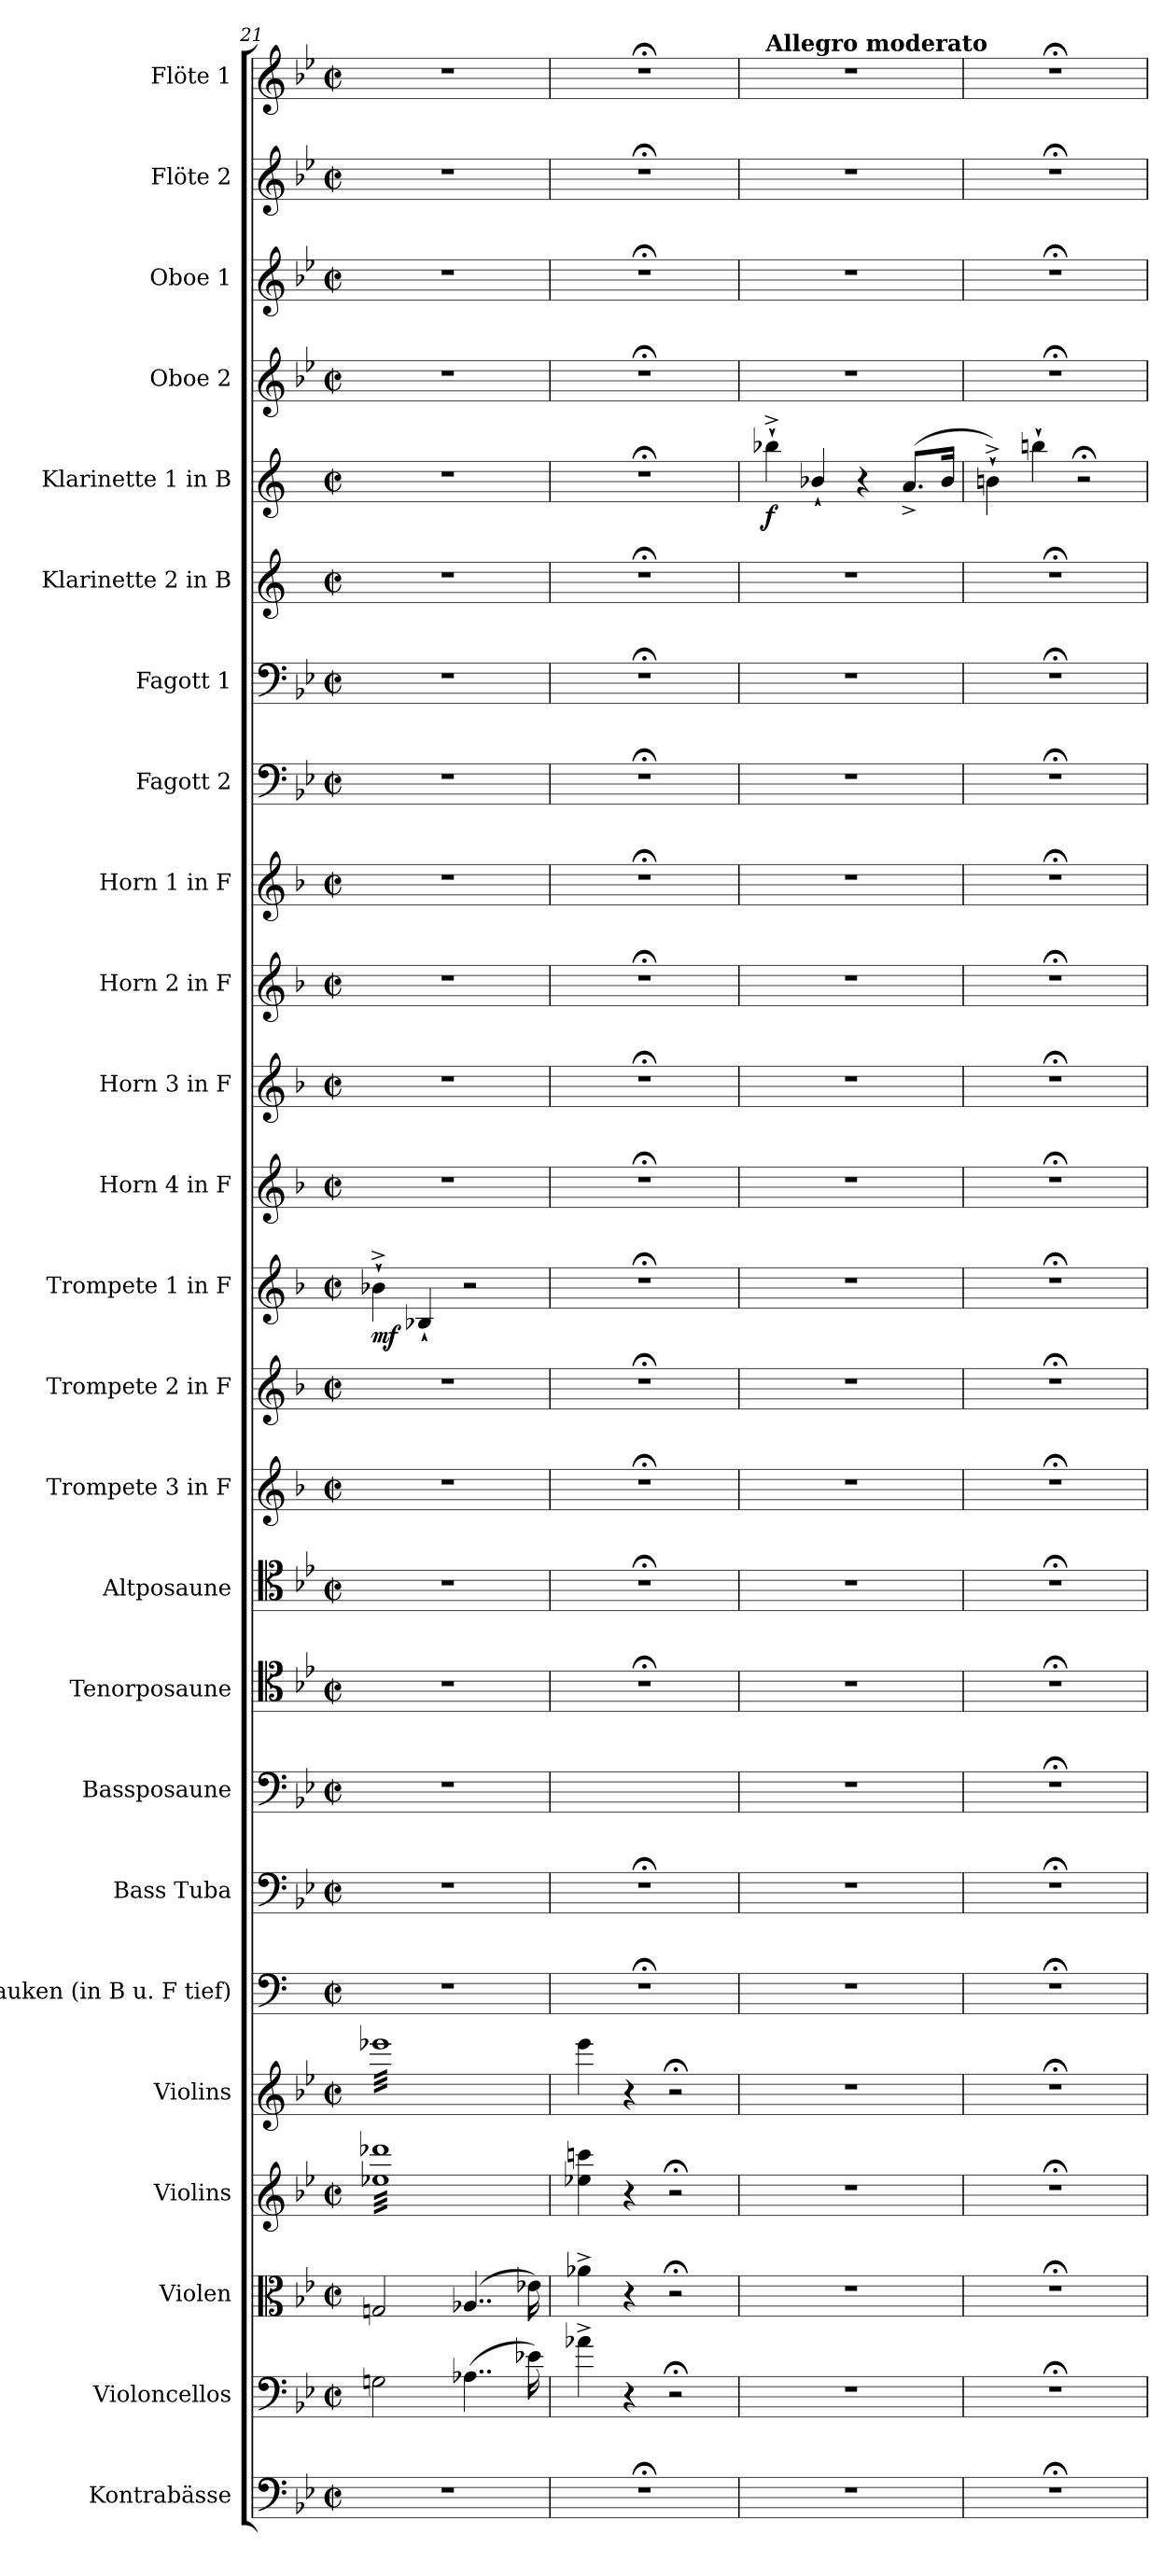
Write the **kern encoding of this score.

**kern	**kern	**kern	**kern	**kern	**kern	**kern	**kern	**kern	**kern	**kern	**kern	**kern	**dynam	**kern	**kern	**kern	**kern	**kern	**kern	**kern	**kern	**dynam	**kern	**kern	**kern	**kern
*part25	*part24	*part23	*part22	*part21	*part20	*part19	*part18	*part17	*part16	*part15	*part14	*part13	*part13	*part12	*part11	*part10	*part9	*part8	*part7	*part6	*part5	*part5	*part4	*part3	*part2	*part1
*staff25	*staff24	*staff23	*staff22	*staff21	*staff20	*staff19	*staff18	*staff17	*staff16	*staff15	*staff14	*staff13	*staff13	*staff12	*staff11	*staff10	*staff9	*staff8	*staff7	*staff6	*staff5	*staff5	*staff4	*staff3	*staff2	*staff1
*I"Kontrabässe	*I"Violoncellos	*I"Violen	*I"Violins	*I"Violins	*I"Pauken (in B u. F tief)	*I"Bass Tuba	*I"Bassposaune	*I"Tenorposaune	*I"Altposaune	*I"Trompete 3 in F	*I"Trompete 2 in F	*I"Trompete 1 in F	*	*I"Horn 4 in F	*I"Horn 3 in F	*I"Horn 2 in F	*I"Horn 1 in F	*I"Fagott 2	*I"Fagott 1	*I"Klarinette 2 in B	*I"Klarinette 1 in B	*	*I"Oboe 2	*I"Oboe 1	*I"Flöte 2	*I"Flöte 1
*I'Kb.	*I'Vc.	*	*I'Vlns.	*I'Vlns.	*I'Pk.	*I'Ba. Tb.	*I'B. Psn.	*I'T. Psn.	*I'A. Psn.	*I'Tpt. 3 in F	*I'Tpt. 2 in F	*I'Tpt. 1 in F	*	*I'Hn. 4 in F	*I'Hn. 3  in F	*I'Hn. 2  in F	*I'Hn. 1 in F	*I'Fgt. 2	*I'Fgt. 1	*I'Kl. 2 in B	*I'Kl. 1  in B	*	*I'Ob. 2	*I'Ob. 1	*I'Fl. 2	*I'Fl. 1
*clefF4	*clefF4	*clefC3	*clefG2	*clefG2	*clefF4	*clefF4	*clefF4	*clefC4	*clefC4	*clefG2	*clefG2	*clefG2	*	*clefG2	*clefG2	*clefG2	*clefG2	*clefF4	*clefF4	*clefG2	*clefG2	*	*clefG2	*clefG2	*clefG2	*clefG2
*ITrd7c12	*	*	*	*	*	*	*	*	*	*ITrd-3c-5	*ITrd-3c-5	*ITrd-3c-5	*	*ITrd4c7	*ITrd4c7	*ITrd4c7	*ITrd4c7	*	*	*ITrd1c2	*ITrd1c2	*	*	*	*	*
*k[b-e-]	*k[b-e-]	*k[b-e-]	*k[b-e-]	*k[b-e-]	*k[]	*k[b-e-]	*k[b-e-]	*k[b-e-]	*k[b-e-]	*k[b-e-]	*k[b-e-]	*k[b-e-]	*	*k[b-e-]	*k[b-e-]	*k[b-e-]	*k[b-e-]	*k[b-e-]	*k[b-e-]	*k[b-e-]	*k[b-e-]	*	*k[b-e-]	*k[b-e-]	*k[b-e-]	*k[b-e-]
*M2/2	*M2/2	*M2/2	*M2/2	*M2/2	*M2/2	*M2/2	*M2/2	*M2/2	*M2/2	*M2/2	*M2/2	*M2/2	*	*M2/2	*M2/2	*M2/2	*M2/2	*M2/2	*M2/2	*M2/2	*M2/2	*	*M2/2	*M2/2	*M2/2	*M2/2
*met(c|)	*met(c|)	*met(c|)	*met(c|)	*met(c|)	*met(c|)	*met(c|)	*met(c|)	*met(c|)	*met(c|)	*met(c|)	*met(c|)	*met(c|)	*	*met(c|)	*met(c|)	*met(c|)	*met(c|)	*met(c|)	*met(c|)	*met(c|)	*met(c|)	*	*met(c|)	*met(c|)	*met(c|)	*met(c|)
=21	=21	=21	=21	=21	=21	=21	=21	=21	=21	=21	=21	=21	=21	=21	=21	=21	=21	=21	=21	=21	=21	=21	=21	=21	=21	=21
!	!	!	!	!	!	!	!	!	!	!	!	!	!LO:DY:b	!	!	!	!	!	!	!	!	!	!	!	!	!
*	*	*	*tremolo	*	*	*	*	*	*	*	*	*	*	*	*	*	*	*	*	*	*	*	*	*	*	*
*	*	*	*	*tremolo	*	*	*	*	*	*	*	*	*	*	*	*	*	*	*	*	*	*	*	*	*	*
1r	2Gn\	2Gn/	32ee-X 32ddd-XLLL	32eee-XLLL	1r	1r	1r	1r	1r	1r	1r	4ee-X`^\	mf	1r	1r	1r	1r	1r	1r	1r	1r	.	1r	1r	1r	1r
.	.	.	32ee-X 32ddd-X	32eee-X	.	.	.	.	.	.	.	.	.	.	.	.	.	.	.	.	.	.	.	.	.	.
.	.	.	32ee-X 32ddd-X	32eee-X	.	.	.	.	.	.	.	.	.	.	.	.	.	.	.	.	.	.	.	.	.	.
.	.	.	32ee-X 32ddd-X	32eee-X	.	.	.	.	.	.	.	.	.	.	.	.	.	.	.	.	.	.	.	.	.	.
.	.	.	32ee-X 32ddd-X	32eee-X	.	.	.	.	.	.	.	.	.	.	.	.	.	.	.	.	.	.	.	.	.	.
.	.	.	32ee-X 32ddd-X	32eee-X	.	.	.	.	.	.	.	.	.	.	.	.	.	.	.	.	.	.	.	.	.	.
.	.	.	32ee-X 32ddd-X	32eee-X	.	.	.	.	.	.	.	.	.	.	.	.	.	.	.	.	.	.	.	.	.	.
.	.	.	32ee-X 32ddd-X	32eee-X	.	.	.	.	.	.	.	.	.	.	.	.	.	.	.	.	.	.	.	.	.	.
.	.	.	32ee-X 32ddd-X	32eee-X	.	.	.	.	.	.	.	4e-X`/	.	.	.	.	.	.	.	.	.	.	.	.	.	.
.	.	.	32ee-X 32ddd-X	32eee-X	.	.	.	.	.	.	.	.	.	.	.	.	.	.	.	.	.	.	.	.	.	.
.	.	.	32ee-X 32ddd-X	32eee-X	.	.	.	.	.	.	.	.	.	.	.	.	.	.	.	.	.	.	.	.	.	.
.	.	.	32ee-X 32ddd-X	32eee-X	.	.	.	.	.	.	.	.	.	.	.	.	.	.	.	.	.	.	.	.	.	.
.	.	.	32ee-X 32ddd-X	32eee-X	.	.	.	.	.	.	.	.	.	.	.	.	.	.	.	.	.	.	.	.	.	.
.	.	.	32ee-X 32ddd-X	32eee-X	.	.	.	.	.	.	.	.	.	.	.	.	.	.	.	.	.	.	.	.	.	.
.	.	.	32ee-X 32ddd-X	32eee-X	.	.	.	.	.	.	.	.	.	.	.	.	.	.	.	.	.	.	.	.	.	.
.	.	.	32ee-X 32ddd-X	32eee-X	.	.	.	.	.	.	.	.	.	.	.	.	.	.	.	.	.	.	.	.	.	.
.	(>4..A-X\	(>4..A-X/	32ee-X 32ddd-X	32eee-X	.	.	.	.	.	.	.	2r	.	.	.	.	.	.	.	.	.	.	.	.	.	.
.	.	.	32ee-X 32ddd-X	32eee-X	.	.	.	.	.	.	.	.	.	.	.	.	.	.	.	.	.	.	.	.	.	.
.	.	.	32ee-X 32ddd-X	32eee-X	.	.	.	.	.	.	.	.	.	.	.	.	.	.	.	.	.	.	.	.	.	.
.	.	.	32ee-X 32ddd-X	32eee-X	.	.	.	.	.	.	.	.	.	.	.	.	.	.	.	.	.	.	.	.	.	.
.	.	.	32ee-X 32ddd-X	32eee-X	.	.	.	.	.	.	.	.	.	.	.	.	.	.	.	.	.	.	.	.	.	.
.	.	.	32ee-X 32ddd-X	32eee-X	.	.	.	.	.	.	.	.	.	.	.	.	.	.	.	.	.	.	.	.	.	.
.	.	.	32ee-X 32ddd-X	32eee-X	.	.	.	.	.	.	.	.	.	.	.	.	.	.	.	.	.	.	.	.	.	.
.	.	.	32ee-X 32ddd-X	32eee-X	.	.	.	.	.	.	.	.	.	.	.	.	.	.	.	.	.	.	.	.	.	.
.	.	.	32ee-X 32ddd-X	32eee-X	.	.	.	.	.	.	.	.	.	.	.	.	.	.	.	.	.	.	.	.	.	.
.	.	.	32ee-X 32ddd-X	32eee-X	.	.	.	.	.	.	.	.	.	.	.	.	.	.	.	.	.	.	.	.	.	.
.	.	.	32ee-X 32ddd-X	32eee-X	.	.	.	.	.	.	.	.	.	.	.	.	.	.	.	.	.	.	.	.	.	.
.	.	.	32ee-X 32ddd-X	32eee-X	.	.	.	.	.	.	.	.	.	.	.	.	.	.	.	.	.	.	.	.	.	.
.	.	.	32ee-X 32ddd-X	32eee-X	.	.	.	.	.	.	.	.	.	.	.	.	.	.	.	.	.	.	.	.	.	.
.	.	.	32ee-X 32ddd-X	32eee-X	.	.	.	.	.	.	.	.	.	.	.	.	.	.	.	.	.	.	.	.	.	.
.	16e-X\)	16e-X\)	32ee-X 32ddd-X	32eee-X	.	.	.	.	.	.	.	.	.	.	.	.	.	.	.	.	.	.	.	.	.	.
.	.	.	32ee-X 32ddd-XJJJ	32eee-XJJJ	.	.	.	.	.	.	.	.	.	.	.	.	.	.	.	.	.	.	.	.	.	.
*	*	*	*	*Xtremolo	*	*	*	*	*	*	*	*	*	*	*	*	*	*	*	*	*	*	*	*	*	*
*	*	*	*Xtremolo	*	*	*	*	*	*	*	*	*	*	*	*	*	*	*	*	*	*	*	*	*	*	*
=22	=22	=22	=22	=22	=22	=22	=22	=22	=22	=22	=22	=22	=22	=22	=22	=22	=22	=22	=22	=22	=22	=22	=22	=22	=22	=22
1r;<	4a-X^\	4a-X^\	4ee-X\ 4cccn\	4eee-\	1r;<	1r;<	1r;<yy	1r;<	1r;<	1r;<	1r;<	1r;<	.	1r;<	1r;<	1r;<	1r;<	1r;<	1r;<	1r;<	1r;<	.	1r;<	1r;<	1r;<	1r;<
.	4r	4r	4r	4r	.	.	.	.	.	.	.	.	.	.	.	.	.	.	.	.	.	.	.	.	.	.
.	2r;<	2r;<	2r;<	2r;<	.	.	.	.	.	.	.	.	.	.	.	.	.	.	.	.	.	.	.	.	.	.
=23	=23	=23	=23	=23	=23	=23	=23	=23	=23	=23	=23	=23	=23	=23	=23	=23	=23	=23	=23	=23	=23	=23	=23	=23	=23	=23
!	!	!	!	!	!	!	!	!	!	!	!	!	!	!	!	!	!	!	!	!	!	!	!	!	!	!LO:TX:a:B:t=Allegro moderato
!	!	!	!	!	!	!	!	!	!	!	!	!	!	!	!	!	!	!	!	!	!	!LO:DY:b	!	!	!	!
1r	1r	1r	1r	1r	1r	1r	1r	1r	1r	1r	1r	1r	.	1r	1r	1r	1r	1r	1r	1r	4aa-X`^\	f	1r	1r	1r	1r
.	.	.	.	.	.	.	.	.	.	.	.	.	.	.	.	.	.	.	.	.	4a-X`/	.	.	.	.	.
.	.	.	.	.	.	.	.	.	.	.	.	.	.	.	.	.	.	.	.	.	4r	.	.	.	.	.
.	.	.	.	.	.	.	.	.	.	.	.	.	.	.	.	.	.	.	.	.	(>8.g^/L	.	.	.	.	.
.	.	.	.	.	.	.	.	.	.	.	.	.	.	.	.	.	.	.	.	.	16a-/Jk	.	.	.	.	.
=24	=24	=24	=24	=24	=24	=24	=24	=24	=24	=24	=24	=24	=24	=24	=24	=24	=24	=24	=24	=24	=24	=24	=24	=24	=24	=24
1r;<	1r;<	1r;<	1r;<	1r;<	1r;<	1r;<	1r;<	1r;<	1r;<	1r;<	1r;<	1r;<	.	1r;<	1r;<	1r;<	1r;<	1r;<	1r;<	1r;<	4an`^\)	.	1r;<	1r;<	1r;<	1r;<
.	.	.	.	.	.	.	.	.	.	.	.	.	.	.	.	.	.	.	.	.	4aan`\	.	.	.	.	.
.	.	.	.	.	.	.	.	.	.	.	.	.	.	.	.	.	.	.	.	.	2r;<	.	.	.	.	.
=	=	=	=	=	=	=	=	=	=	=	=	=	=	=	=	=	=	=	=	=	=	=	=	=	=	=
*-	*-	*-	*-	*-	*-	*-	*-	*-	*-	*-	*-	*-	*-	*-	*-	*-	*-	*-	*-	*-	*-	*-	*-	*-	*-	*-
